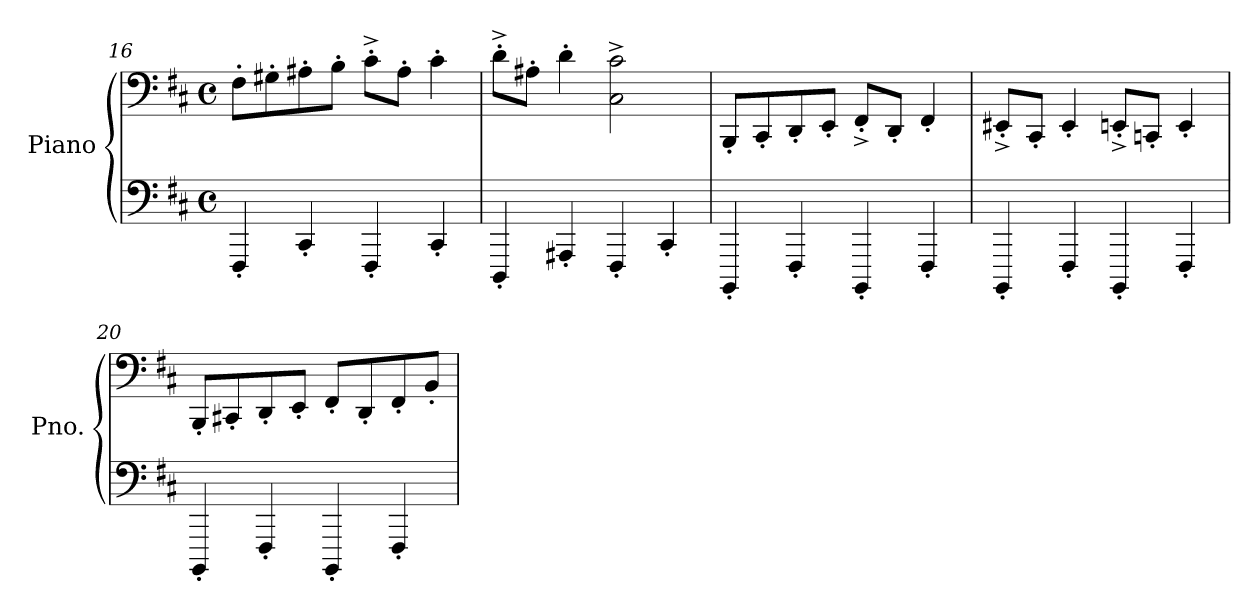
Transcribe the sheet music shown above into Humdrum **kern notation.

**kern	**kern
*part1	*part1
*staff2	*staff1
*I"Piano	*
*I'Pno.	*
!!LO:LB:g=z
*clefF4	*clefF4
*k[f#c#]	*k[f#c#]
*M4/4	*M4/4
*met(c)	*met(c)
=16	=16
4FFF#'/	8F#'\L
.	8G#X'\
4CC#'/	8A#X'\
.	8B'\J
4FFF#'/	8c#'^\L
.	8A#'\J
4CC#'/	4c#'\
=17	=17
4DDD'/	8d'^\L
.	8A#X'\J
4AAA#X'/	4d'\
4FFF#'/	2C#\^ 2c#\^
4CC#'/	.
=18	=18
4BBBB'/	8BBB'/L
.	8CC#'/
4FFF#'/	8DD'/
.	8EE'/J
4BBBB'/	8FF#'^/L
.	8DD'/J
4FFF#'/	4FF#'/
=19	=19
4BBBB'/	8EE#X'^/L
.	8CC#'/J
4FFF#'/	4EE#'/
4BBBB'/	8EEn'^/L
.	8CCn'/J
4FFF#'/	4EE'/
!!LO:LB:g=z
=20	=20
4BBBB'/	8BBB'/L
.	8CC#X'/
4FFF#'/	8DD'/
.	8EE'/J
4BBBB'/	8FF#'/L
.	8DD'/
4FFF#'/	8FF#'/
.	8BB'/J
=	=
*-	*-
